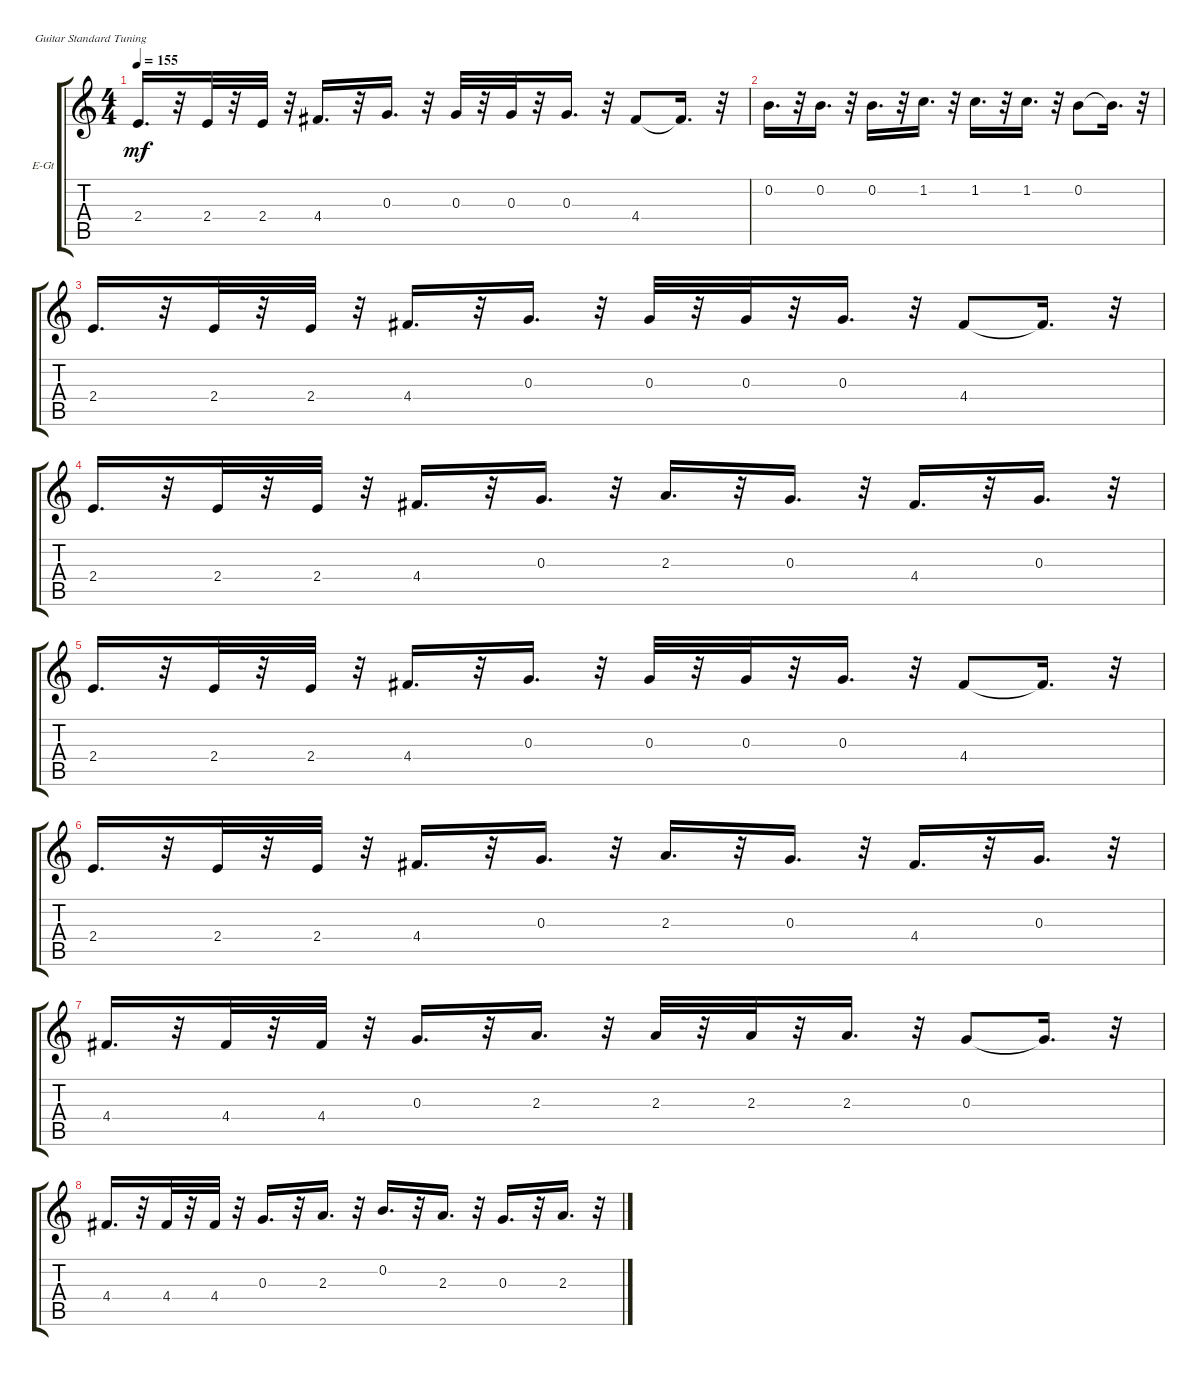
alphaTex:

\bracketExtendMode groupsimilarinstruments
\firstSystemTrackNameOrientation horizontal
\otherSystemsTrackNameOrientation horizontal
\track ("" "E-Gt") {instrument electricguitarclean}
\staff {score tabs}
\tuning (E4 B3 G3 D3 A2 E2)
\ts (4 4)
\tempo 155
\clef g2
\ks c
2.4.16{d dy mf} r.32 2.4.32 r.32 2.4.32 r.32 4.4.16{d} r.32 0.3.16{d} r.32 0.3.32 r.32 0.3.32 r.32 0.3.16{d} r.32 4.4.8 4.4{t}.16{d} r.32 |
0.2.16{d} r.32 0.2.16{d} r.32 0.2.16{d} r.32 1.2.16{d} r.32 1.2.16{d} r.32 1.2.16{d} r.32 0.2.8 0.2{t}.16{d} r.32 |
2.4.16{d} r.32 2.4.32 r.32 2.4.32 r.32 4.4.16{d} r.32 0.3.16{d} r.32 0.3.32 r.32 0.3.32 r.32 0.3.16{d} r.32 4.4.8 4.4{t}.16{d} r.32 |
2.4.16{d} r.32 2.4.32 r.32 2.4.32 r.32 4.4.16{d} r.32 0.3.16{d} r.32 2.3.16{d} r.32 0.3.16{d} r.32 4.4.16{d} r.32 0.3.16{d} r.32 |
2.4.16{d} r.32 2.4.32 r.32 2.4.32 r.32 4.4.16{d} r.32 0.3.16{d} r.32 0.3.32 r.32 0.3.32 r.32 0.3.16{d} r.32 4.4.8 4.4{t}.16{d} r.32 |
2.4.16{d} r.32 2.4.32 r.32 2.4.32 r.32 4.4.16{d} r.32 0.3.16{d} r.32 2.3.16{d} r.32 0.3.16{d} r.32 4.4.16{d} r.32 0.3.16{d} r.32 |
4.4.16{d} r.32 4.4.32 r.32 4.4.32 r.32 0.3.16{d} r.32 2.3.16{d} r.32 2.3.32 r.32 2.3.32 r.32 2.3.16{d} r.32 0.3.8 0.3{t}.16{d} r.32 |
4.4.16{d} r.32 4.4.32 r.32 4.4.32 r.32 0.3.16{d} r.32 2.3.16{d} r.32 0.2.16{d} r.32 2.3.16{d} r.32 0.3.16{d} r.32 2.3.16{d} r.32
